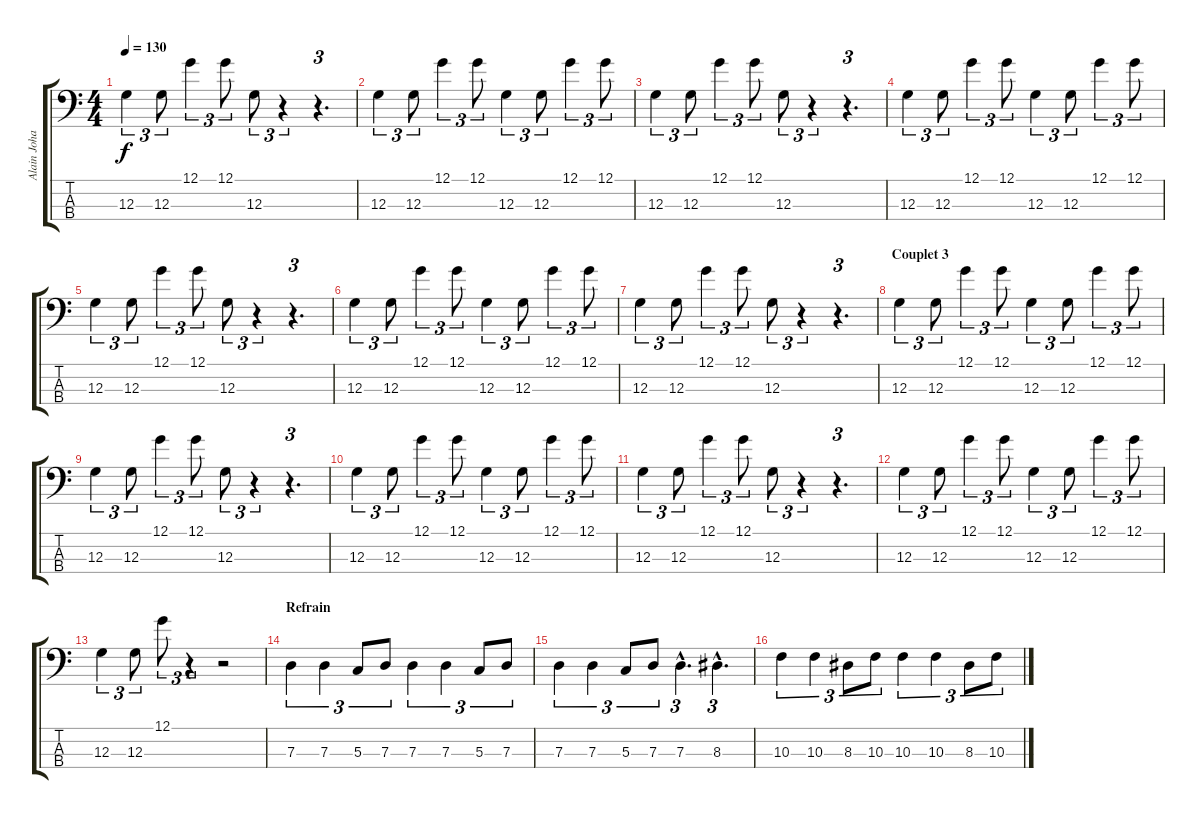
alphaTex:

\track ("Alain Johannes" "Alain Joha") {instrument electricbasspick}
\staff {score tabs}
\tuning (G2 D2 G1 E1) {hide}
\ts (4 4)
\tempo 130
\clef f4
\ks c
12.3.4{tu (3 2) dy f} 12.3.8{tu (3 2)} 12.1.4{tu (3 2)} 12.1.8{tu (3 2)} 12.3.8{tu (3 2)} r.4{tu (3 2)} r.4{d tu (3 2)} |
12.3.4{tu (3 2)} 12.3.8{tu (3 2)} 12.1.4{tu (3 2)} 12.1.8{tu (3 2)} 12.3.4{tu (3 2)} 12.3.8{tu (3 2)} 12.1.4{tu (3 2)} 12.1.8{tu (3 2)} |
12.3.4{tu (3 2)} 12.3.8{tu (3 2)} 12.1.4{tu (3 2)} 12.1.8{tu (3 2)} 12.3.8{tu (3 2)} r.4{tu (3 2)} r.4{d tu (3 2)} |
12.3.4{tu (3 2)} 12.3.8{tu (3 2)} 12.1.4{tu (3 2)} 12.1.8{tu (3 2)} 12.3.4{tu (3 2)} 12.3.8{tu (3 2)} 12.1.4{tu (3 2)} 12.1.8{tu (3 2)} |
12.3.4{tu (3 2)} 12.3.8{tu (3 2)} 12.1.4{tu (3 2)} 12.1.8{tu (3 2)} 12.3.8{tu (3 2)} r.4{tu (3 2)} r.4{d tu (3 2)} |
12.3.4{tu (3 2)} 12.3.8{tu (3 2)} 12.1.4{tu (3 2)} 12.1.8{tu (3 2)} 12.3.4{tu (3 2)} 12.3.8{tu (3 2)} 12.1.4{tu (3 2)} 12.1.8{tu (3 2)} |
12.3.4{tu (3 2)} 12.3.8{tu (3 2)} 12.1.4{tu (3 2)} 12.1.8{tu (3 2)} 12.3.8{tu (3 2)} r.4{tu (3 2)} r.4{d tu (3 2)} |
\section ("" "Couplet 3")
12.3.4{tu (3 2)} 12.3.8{tu (3 2)} 12.1.4{tu (3 2)} 12.1.8{tu (3 2)} 12.3.4{tu (3 2)} 12.3.8{tu (3 2)} 12.1.4{tu (3 2)} 12.1.8{tu (3 2)} |
12.3.4{tu (3 2)} 12.3.8{tu (3 2)} 12.1.4{tu (3 2)} 12.1.8{tu (3 2)} 12.3.8{tu (3 2)} r.4{tu (3 2)} r.4{d tu (3 2)} |
12.3.4{tu (3 2)} 12.3.8{tu (3 2)} 12.1.4{tu (3 2)} 12.1.8{tu (3 2)} 12.3.4{tu (3 2)} 12.3.8{tu (3 2)} 12.1.4{tu (3 2)} 12.1.8{tu (3 2)} |
12.3.4{tu (3 2)} 12.3.8{tu (3 2)} 12.1.4{tu (3 2)} 12.1.8{tu (3 2)} 12.3.8{tu (3 2)} r.4{tu (3 2)} r.4{d tu (3 2)} |
12.3.4{tu (3 2)} 12.3.8{tu (3 2)} 12.1.4{tu (3 2)} 12.1.8{tu (3 2)} 12.3.4{tu (3 2)} 12.3.8{tu (3 2)} 12.1.4{tu (3 2)} 12.1.8{tu (3 2)} |
12.3.4{tu (3 2)} 12.3.8{tu (3 2)} 12.1.8{tu (3 2)} r.4{tu (3 2)} r.2 |
\section ("" "Refrain")
7.3.4{tu (3 2)} 7.3.4{tu (3 2)} 5.3.8{tu (3 2)} 7.3.8{tu (3 2)} 7.3.4{tu (3 2)} 7.3.4{tu (3 2)} 5.3.8{tu (3 2)} 7.3.8{tu (3 2)} |
7.3.4{tu (3 2)} 7.3.4{tu (3 2)} 5.3.8{tu (3 2)} 7.3.8{tu (3 2)} 7.3{hac}.4{d tu (3 2)} 8.3{hac}.4{d tu (3 2)} |
10.3.4{tu (3 2)} 10.3.4{tu (3 2)} 8.3.8{tu (3 2)} 10.3.8{tu (3 2)} 10.3.4{tu (3 2)} 10.3.4{tu (3 2)} 8.3.8{tu (3 2)} 10.3.8{tu (3 2)}
